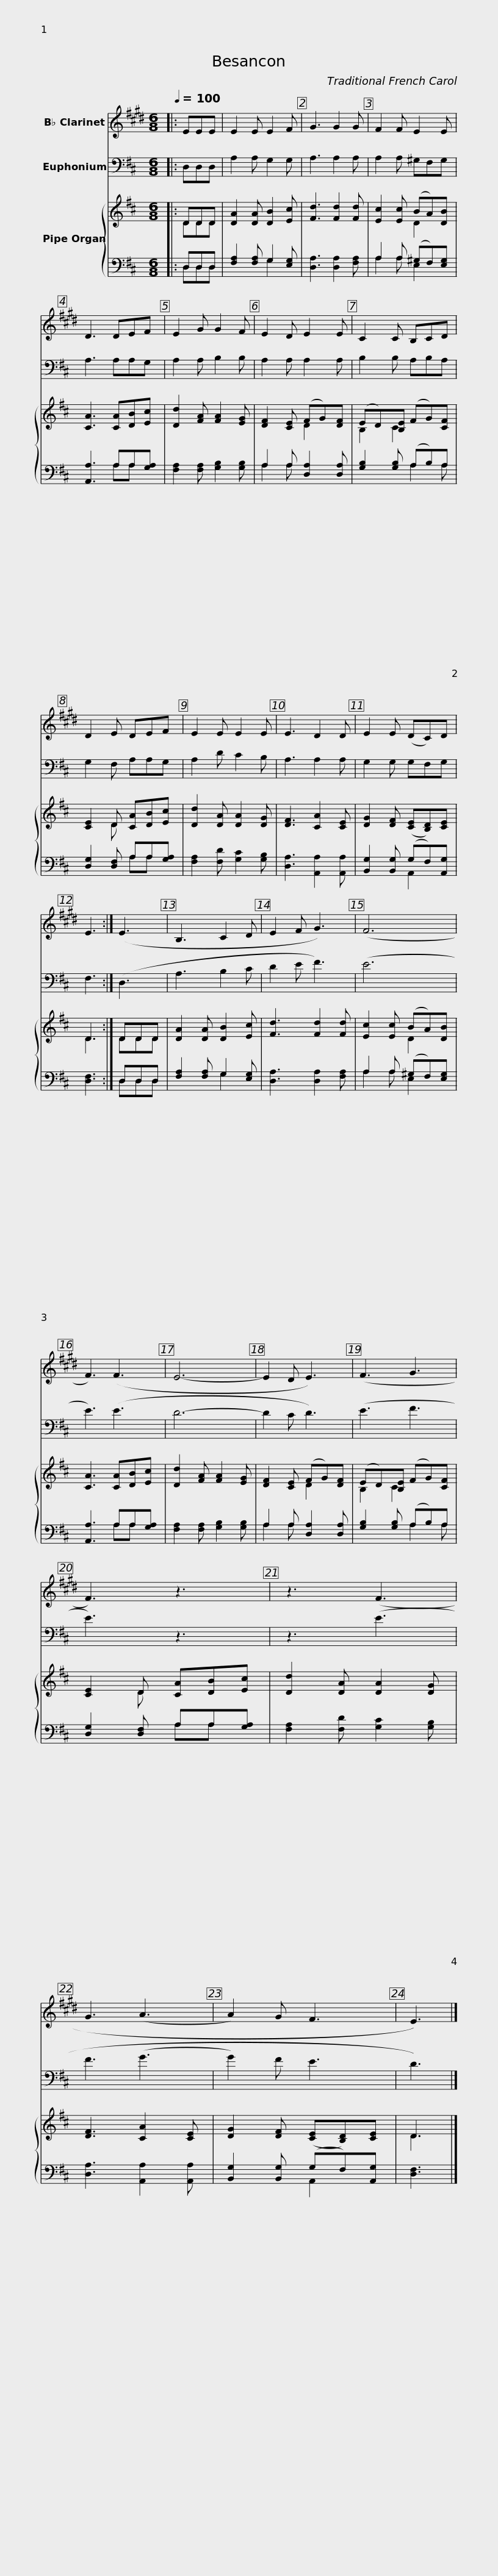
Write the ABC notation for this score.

X:1
%%score 1 2 { ( 3 4 ) | ( 5 6 ) }
L:1/8
Q:1/4=100
M:6/8
I:linebreak $
K:D
V:1 treble transpose=-2
V:2 bass
V:3 treble
V:4 treble
V:5 bass
V:6 bass
V:1
[K:E]|: EEE | E2 E E2 F | G3 G2 G | F2 F E2 E | D3 DEF | %5
 E2 G G2 F |$ E2 D E2 E | C2 C B,CD | D2 E DEF | E2 E E2 E | %10
 E3 D2 D | E2 E (DC)D | E3 :|$ (E3 | B,3 C2 D | %15
 E2 F G3) | (F6 | F3) (F3 | E6- | E2 D E3) |$ %20
 (F3 G3 | F3) z3 | z3 (F3 | G3 (A3 | A2) G F3 | %25
 E3) |] %26
V:2
|: D,D,D, | A,2 A, G,2 G, | A,3 A,2 A, | A,2 A, ^G,F,G, | A,3 A,A,G, | %5
 A,2 A, B,2 B, |$ A,2 A, A,2 A, | B,2 B, A,B,A, | G,2 F, A,A,G, | A,2 D C2 B, | %10
 A,3 A,2 A, | G,2 G, G,F,G, | F,3 :|$ (D,3 | A,3 B,2 C | %15
 D2 E F3) | (E6 | E3) (E3 | D6- | D2 C D3) |$ %20
 (E3 F3 | E3) z3 | z3 (E3 | F3 (G3 | G2) F E3 | %25
 D3) |] %26
V:3
|: DDD | [DA]2 [DA] [DB]2 [Ec] | [Fd]3 [Fd]2 [Fd] | [Ec]2 [Ec] (BA)[DB] | [CA]3 [CA][DB][Ec] | %5
 [Dd]2 [FA] [FA]2 [EG] |$ [DF]2 [CE] (FG)[DF] | (ED)[B,E] (FG)[CF] | [CE]2 D [CA][DB][Ec] | [Dd]2 [DA] [DA]2 [DG] | %10
 [DF]3 [CA]2 [CE] | [DG]2 [DF] ([CE][B,D])[CE] | D3 :|$ DDD | [DA]2 [DA] [DB]2 [Ec] | %15
 [Fd]3 [Fd]2 [Fd] | [Ec]2 [Ec] (BA)[DB] | [CA]3 [CA][DB][Ec] | [Dd]2 [FA] [FA]2 [EG] | [DF]2 [CE] (FG)[DF] |$ %20
 (ED)[B,E] (FG)[CF] | [CE]2 D [CA][DB][Ec] | [Dd]2 [DA] [DA]2 [DG] | [DF]3 [CA]2 [CE] | [DG]2 [DF] ([CE][B,D])[CE] | %25
 D3 |] %26
V:4
|: DDD | x6 | x6 | x3 D2 x | x6 | %5
 x6 |$ x3 D2 x | B,2 C2 x2 | x2 D x3 | x6 | %10
 x6 | x6 | D3 :|$ DDD | x6 | %15
 x6 | x3 D2 x | x6 | x6 | x3 D2 x |$ %20
 B,2 C2 x2 | x2 D x3 | x6 | x6 | x6 | %25
 D3 |] %26
V:5
|: D,D,D, | [F,A,]2 [F,A,] G,2 [E,G,] | [D,A,]3 [D,A,]2 [F,A,] | A,2 A, (^G,F,)[E,G,] | [A,,A,]3 A,A,[G,A,] | %5
 [F,A,]2 [F,A,] [G,B,]2 [G,B,] |$ A,2 A, [D,A,]2 [D,A,] | [G,B,]2 [G,B,] (A,B,)A, | [D,G,]2 [D,F,] A,A,[G,A,] | [F,A,]2 [F,D] [G,C]2 [G,B,] | %10
 [D,A,]3 [A,,A,]2 [A,,A,] | [B,,G,]2 [B,,G,] (G,F,)[A,,G,] | [D,F,]3 :|$ D,D,D, | [F,A,]2 [F,A,] G,2 [E,G,] | %15
 [D,A,]3 [D,A,]2 [F,A,] | A,2 A, (^G,F,)[E,G,] | [A,,A,]3 A,A,[G,A,] | [F,A,]2 [F,A,] [G,B,]2 [G,B,] | A,2 A, [D,A,]2 [D,A,] |$ %20
 [G,B,]2 [G,B,] (A,B,)A, | [D,G,]2 [D,F,] A,A,[G,A,] | [F,A,]2 [F,D] [G,C]2 [G,B,] | [D,A,]3 [A,,A,]2 [A,,A,] | [B,,G,]2 [B,,G,] (G,F,)[A,,G,] | %25
 [D,F,]3 |] %26
V:6
|: D,D,D, | x3 G,2 x | x6 | A,2 A, E,2 x | x3 A,A, x | %5
 x6 |$ A,2 A, x3 | x3 A,2 A, | x3 A,A, x | x6 | %10
 x6 | x3 A,,2 x | x3 :|$ D,D,D, | x3 G,2 x | %15
 x6 | A,2 A, E,2 x | x3 A,A, x | x6 | A,2 A, x3 |$ %20
 x3 A,2 A, | x3 A,A, x | x6 | x6 | x3 A,,2 x | %25
 x3 |] %26
